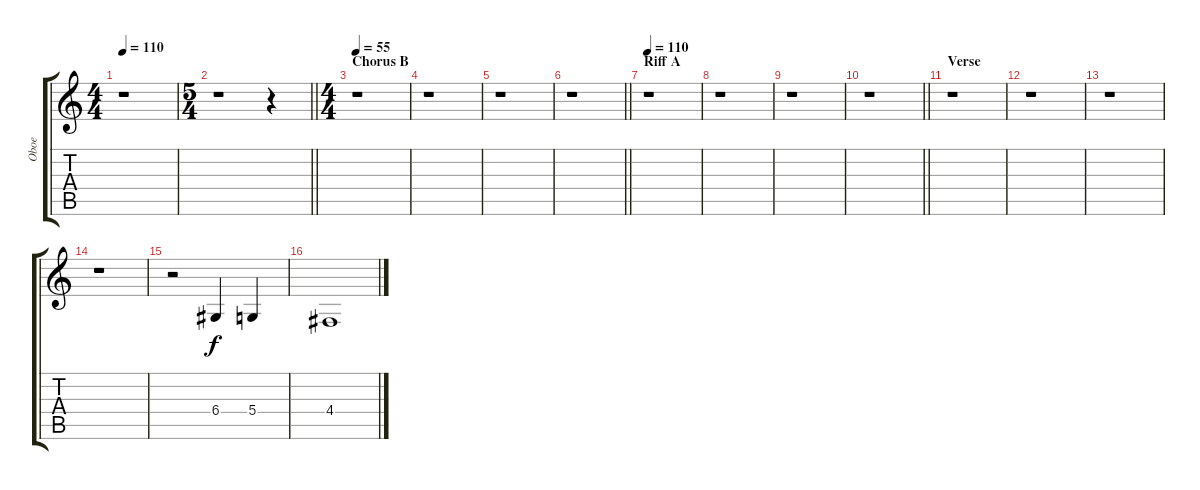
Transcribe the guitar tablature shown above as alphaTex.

\track ("Oboe" "Oboe") {instrument oboe}
\staff {score tabs}
\tuning (E4 B3 G3 D3 A2 E2) {hide}
\ts (4 4)
\tempo 110
\clef g2
\ks c
r.1{dy f} |
\ts (5 4)
\barLineRight lightlight
r.1 r.4 |
\ts (4 4)
\section ("" "Chorus B")
\tempo 55
r.1 |
r.1 |
r.1 |
\barLineRight lightlight
r.1 |
\section ("" "Riff A")
\tempo 110
r.1 |
r.1 |
r.1 |
\barLineRight lightlight
r.1 |
\section ("" "Verse")
r.1 |
r.1 |
r.1 |
r.1 |
r.2 6.4.4 5.4.4 |
4.4.1
